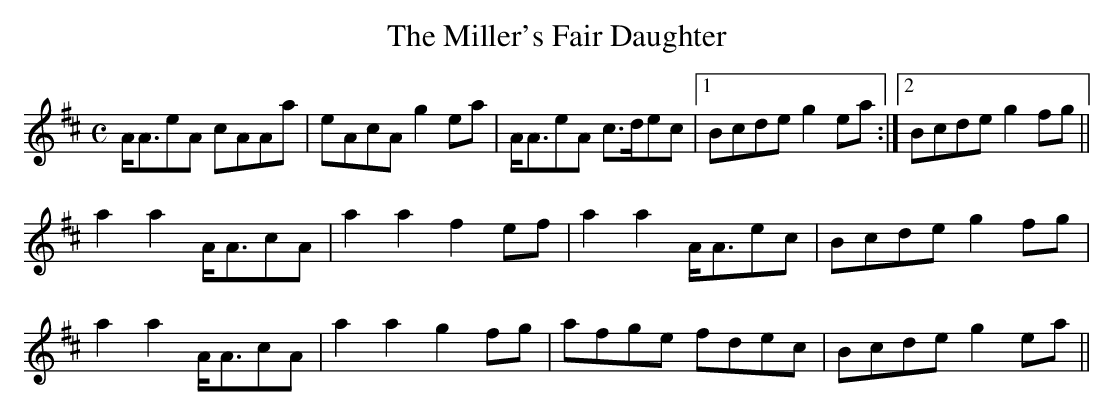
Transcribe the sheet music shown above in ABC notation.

X:1
T:Miller's Fair Daughter, The
M:C
L:1/8
K:Amix
A<AeA cAAa|eAcA g2 ea|A<AeA c>dec|1 Bcde g2 ea:|2 Bcde g2 fg||
a2a2 A<AcA|a2a2f2 ef|a2a2 A<Aec|Bcde g2 fg|
a2a2 A<AcA|a2a2g2 fg|afge fdec|Bcde g2 ea||
